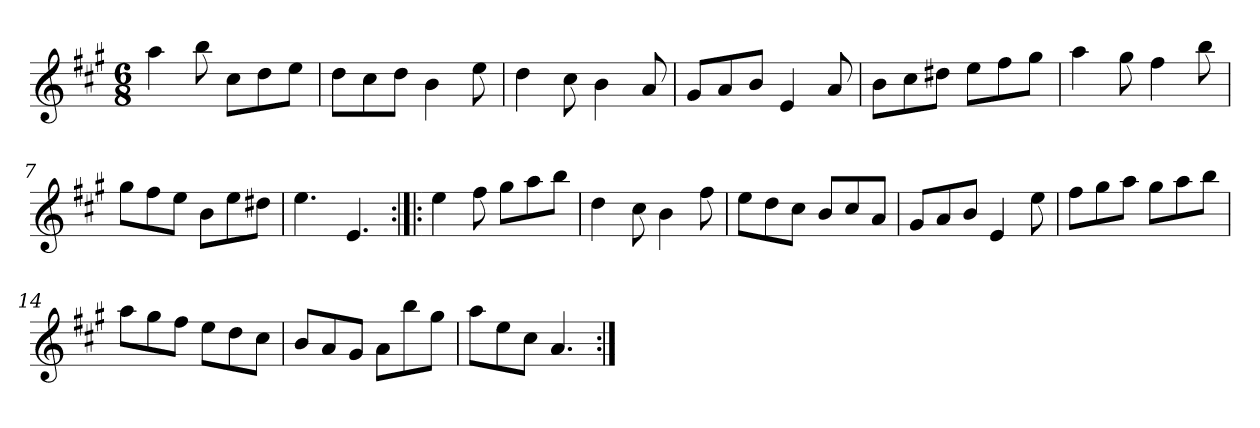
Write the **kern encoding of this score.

**kern
*part1
*staff1
*clefG2
*k[f#c#g#]
*A:
*M6/8
*MM152
=1
4aa
8bb
8cc#\L
8dd\
8ee\J
=2
8dd\L
8cc#\
8dd\J
4b
8ee
=3
4dd
8cc#
4b
8a
=4
8g#/L
8a/
8b/J
4e
8a
=5
8b\L
8cc#\
8dd#X\J
8ee\L
8ff#\
8gg#\J
=6
4aa
8gg#
4ff#
8bb
=7
8gg#\L
8ff#\
8ee\J
8b\L
8ee\
8dd#X\J
=8
4.ee
4.e
=9:|!|:
4ee
8ff#
8gg#\L
8aa\
8bb\J
=10
4dd
8cc#
4b
8ff#
=11
8ee\L
8dd\
8cc#\J
8b/L
8cc#/
8a/J
=12
8g#/L
8a/
8b/J
4e
8ee
=13
8ff#\L
8gg#\
8aa\J
8gg#\L
8aa\
8bb\J
=14
8aa\L
8gg#\
8ff#\J
8ee\L
8dd\
8cc#\J
=15
8b/L
8a/
8g#/J
8a\L
8bb\
8gg#\J
=16
8aa\L
8ee\
8cc#\J
4.a
=:|!
*-
